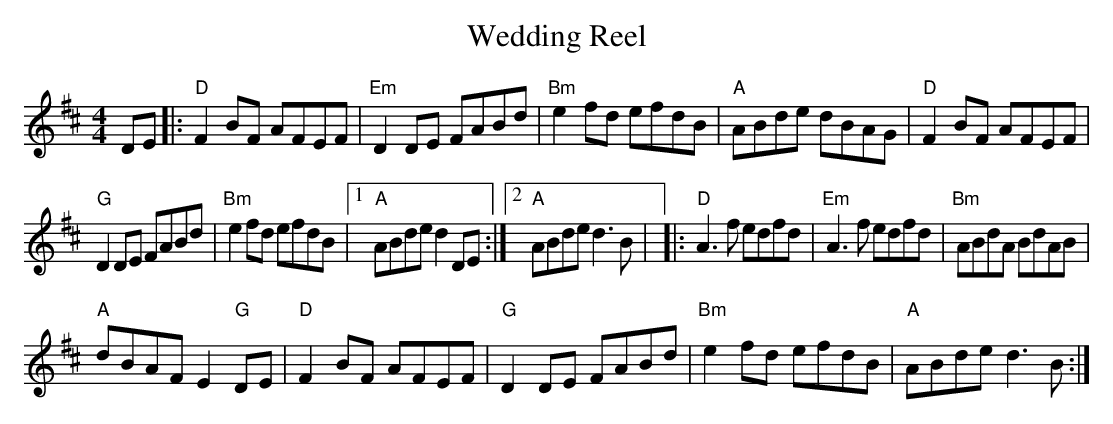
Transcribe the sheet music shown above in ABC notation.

X:1
T:Wedding Reel
M:4/4
L:1/8
K:D major
DE |:\
"D"F2 BF AFEF | "Em"D2 DE FABd | "Bm"e2 fd efdB | "A"ABde dBAG |\
"D"F2 BF AFEF |
"G"D2 DE FABd | "Bm"e2 fd efdB | [1"A"ABde d2 DE :|\
[2"A"ABde d3 B |\
|: "D"A3 f edfd | "Em"A3 f edfd | "Bm"ABdA BdAB |
"A"dBAF E2 "G"DE |\
"D"F2 BF AFEF | "G"D2 DE FABd | "Bm"e2 fd efdB | "A"ABde d3 B :|
